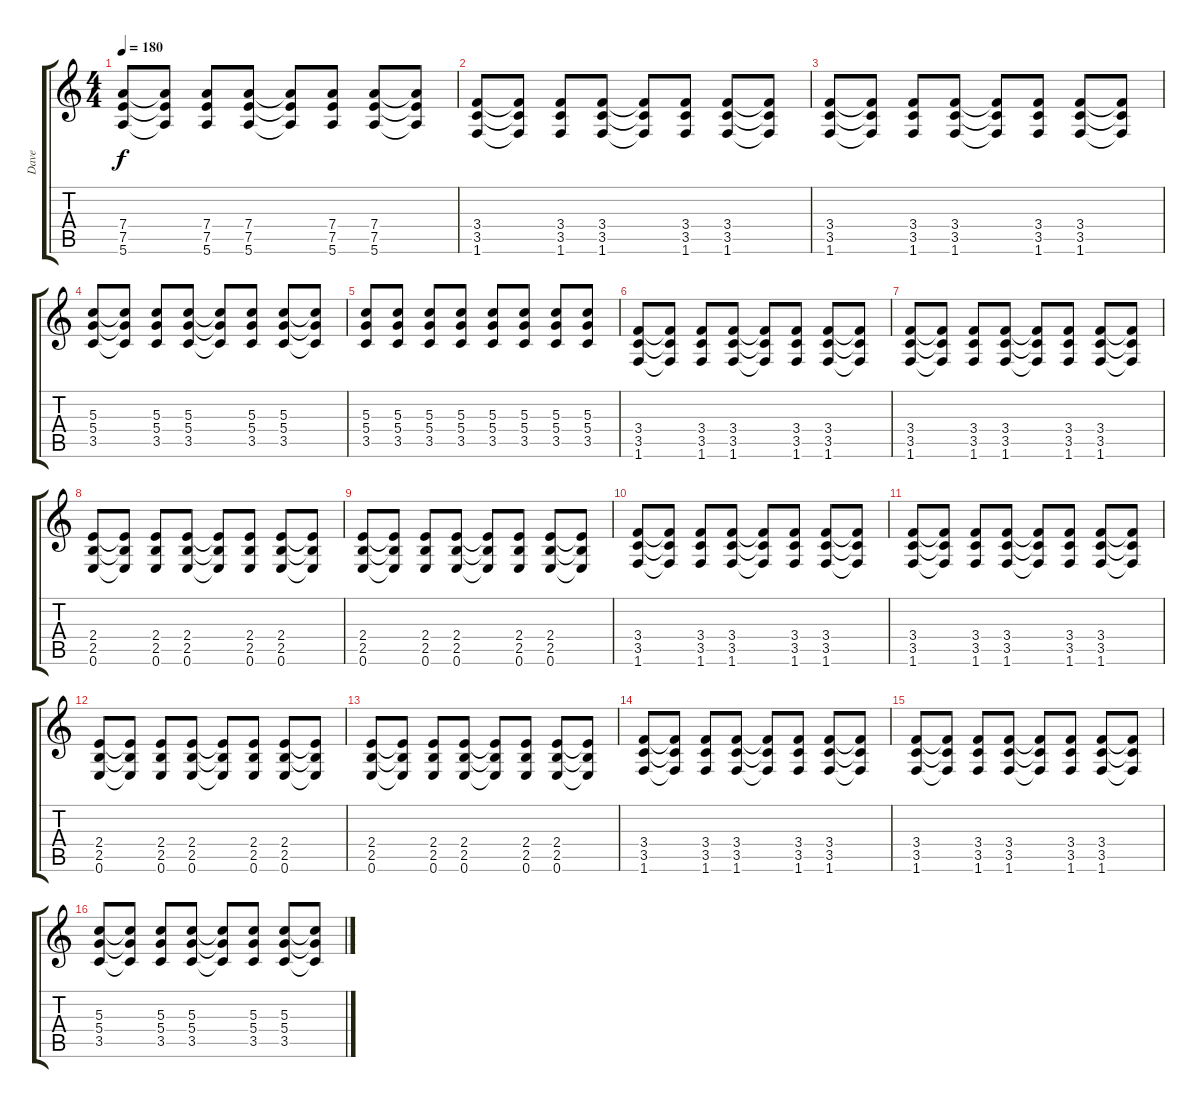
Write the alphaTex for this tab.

\track ("Dave" "Dave") {instrument overdrivenguitar}
\staff {score tabs}
\tuning (E4 B3 G3 D3 A2 E2) {hide}
\ts (4 4)
\tempo 180
\clef g2
\ks c
(7.4 7.5 5.6).8{dy f} (7.4{t} 7.5{t} 5.6{t}).8 (7.4 7.5 5.6).8 (7.4 7.5 5.6).8 (7.4{t} 7.5{t} 5.6{t}).8 (7.4 7.5 5.6).8 (7.4 7.5 5.6).8 (7.4{t} 7.5{t} 5.6{t}).8 |
(3.4 3.5 1.6).8 (3.4{t} 3.5{t} 1.6{t}).8 (3.4 3.5 1.6).8 (3.4 3.5 1.6).8 (3.4{t} 3.5{t} 1.6{t}).8 (3.4 3.5 1.6).8 (3.4 3.5 1.6).8 (3.4{t} 3.5{t} 1.6{t}).8 |
(3.4 3.5 1.6).8 (3.4{t} 3.5{t} 1.6{t}).8 (3.4 3.5 1.6).8 (3.4 3.5 1.6).8 (3.4{t} 3.5{t} 1.6{t}).8 (3.4 3.5 1.6).8 (3.4 3.5 1.6).8 (3.4{t} 3.5{t} 1.6{t}).8 |
(5.3 5.4 3.5).8 (5.3{t} 5.4{t} 3.5{t}).8 (5.3 5.4 3.5).8 (5.3 5.4 3.5).8 (5.3{t} 5.4{t} 3.5{t}).8 (5.3 5.4 3.5).8 (5.3 5.4 3.5).8 (5.3{t} 5.4{t} 3.5{t}).8 |
(5.3 5.4 3.5).8 (5.3 5.4 3.5).8 (5.3 5.4 3.5).8 (5.3 5.4 3.5).8 (5.3 5.4 3.5).8 (5.3 5.4 3.5).8 (5.3 5.4 3.5).8 (5.3 5.4 3.5).8 |
(3.4 3.5 1.6).8 (3.4{t} 3.5{t} 1.6{t}).8 (3.4 3.5 1.6).8 (3.4 3.5 1.6).8 (3.4{t} 3.5{t} 1.6{t}).8 (3.4 3.5 1.6).8 (3.4 3.5 1.6).8 (3.4{t} 3.5{t} 1.6{t}).8 |
(3.4 3.5 1.6).8 (3.4{t} 3.5{t} 1.6{t}).8 (3.4 3.5 1.6).8 (3.4 3.5 1.6).8 (3.4{t} 3.5{t} 1.6{t}).8 (3.4 3.5 1.6).8 (3.4 3.5 1.6).8 (3.4{t} 3.5{t} 1.6{t}).8 |
(2.4 2.5 0.6).8 (2.4{t} 2.5{t} 0.6{t}).8 (2.4 2.5 0.6).8 (2.4 2.5 0.6).8 (2.4{t} 2.5{t} 0.6{t}).8 (2.4 2.5 0.6).8 (2.4 2.5 0.6).8 (2.4{t} 2.5{t} 0.6{t}).8 |
(2.4 2.5 0.6).8 (2.4{t} 2.5{t} 0.6{t}).8 (2.4 2.5 0.6).8 (2.4 2.5 0.6).8 (2.4{t} 2.5{t} 0.6{t}).8 (2.4 2.5 0.6).8 (2.4 2.5 0.6).8 (2.4{t} 2.5{t} 0.6{t}).8 |
(3.4 3.5 1.6).8 (3.4{t} 3.5{t} 1.6{t}).8 (3.4 3.5 1.6).8 (3.4 3.5 1.6).8 (3.4{t} 3.5{t} 1.6{t}).8 (3.4 3.5 1.6).8 (3.4 3.5 1.6).8 (3.4{t} 3.5{t} 1.6{t}).8 |
(3.4 3.5 1.6).8 (3.4{t} 3.5{t} 1.6{t}).8 (3.4 3.5 1.6).8 (3.4 3.5 1.6).8 (3.4{t} 3.5{t} 1.6{t}).8 (3.4 3.5 1.6).8 (3.4 3.5 1.6).8 (3.4{t} 3.5{t} 1.6{t}).8 |
(2.4 2.5 0.6).8 (2.4{t} 2.5{t} 0.6{t}).8 (2.4 2.5 0.6).8 (2.4 2.5 0.6).8 (2.4{t} 2.5{t} 0.6{t}).8 (2.4 2.5 0.6).8 (2.4 2.5 0.6).8 (2.4{t} 2.5{t} 0.6{t}).8 |
(2.4 2.5 0.6).8 (2.4{t} 2.5{t} 0.6{t}).8 (2.4 2.5 0.6).8 (2.4 2.5 0.6).8 (2.4{t} 2.5{t} 0.6{t}).8 (2.4 2.5 0.6).8 (2.4 2.5 0.6).8 (2.4{t} 2.5{t} 0.6{t}).8 |
(3.4 3.5 1.6).8 (3.4{t} 3.5{t} 1.6{t}).8 (3.4 3.5 1.6).8 (3.4 3.5 1.6).8 (3.4{t} 3.5{t} 1.6{t}).8 (3.4 3.5 1.6).8 (3.4 3.5 1.6).8 (3.4{t} 3.5{t} 1.6{t}).8 |
(3.4 3.5 1.6).8 (3.4{t} 3.5{t} 1.6{t}).8 (3.4 3.5 1.6).8 (3.4 3.5 1.6).8 (3.4{t} 3.5{t} 1.6{t}).8 (3.4 3.5 1.6).8 (3.4 3.5 1.6).8 (3.4{t} 3.5{t} 1.6{t}).8 |
(5.3 5.4 3.5).8 (5.3{t} 5.4{t} 3.5{t}).8 (5.3 5.4 3.5).8 (5.3 5.4 3.5).8 (5.3{t} 5.4{t} 3.5{t}).8 (5.3 5.4 3.5).8 (5.3 5.4 3.5).8 (5.3{t} 5.4{t} 3.5{t}).8
